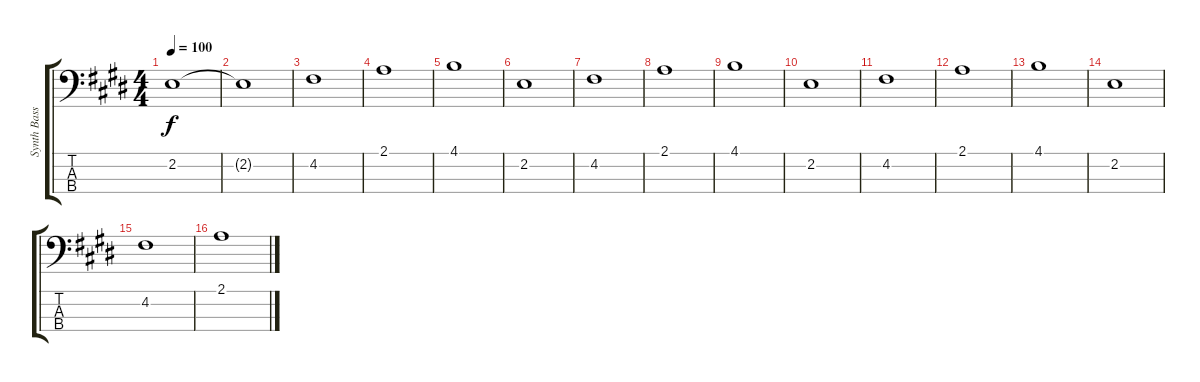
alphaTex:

\track ("Synth Bass" "Synth Bass") {instrument synthbass1}
\staff {score tabs}
\tuning (G2 D2 A1 E1) {hide}
\ts (4 4)
\tempo 100
\clef f4
\ks e
2.2.1{dy f instrument synthbass1} |
2.2{t}.1 |
4.2.1 |
2.1.1 |
4.1.1 |
2.2.1 |
4.2.1 |
2.1.1 |
4.1.1 |
2.2.1 |
4.2.1 |
2.1.1 |
4.1.1 |
2.2.1 |
4.2.1 |
2.1.1
